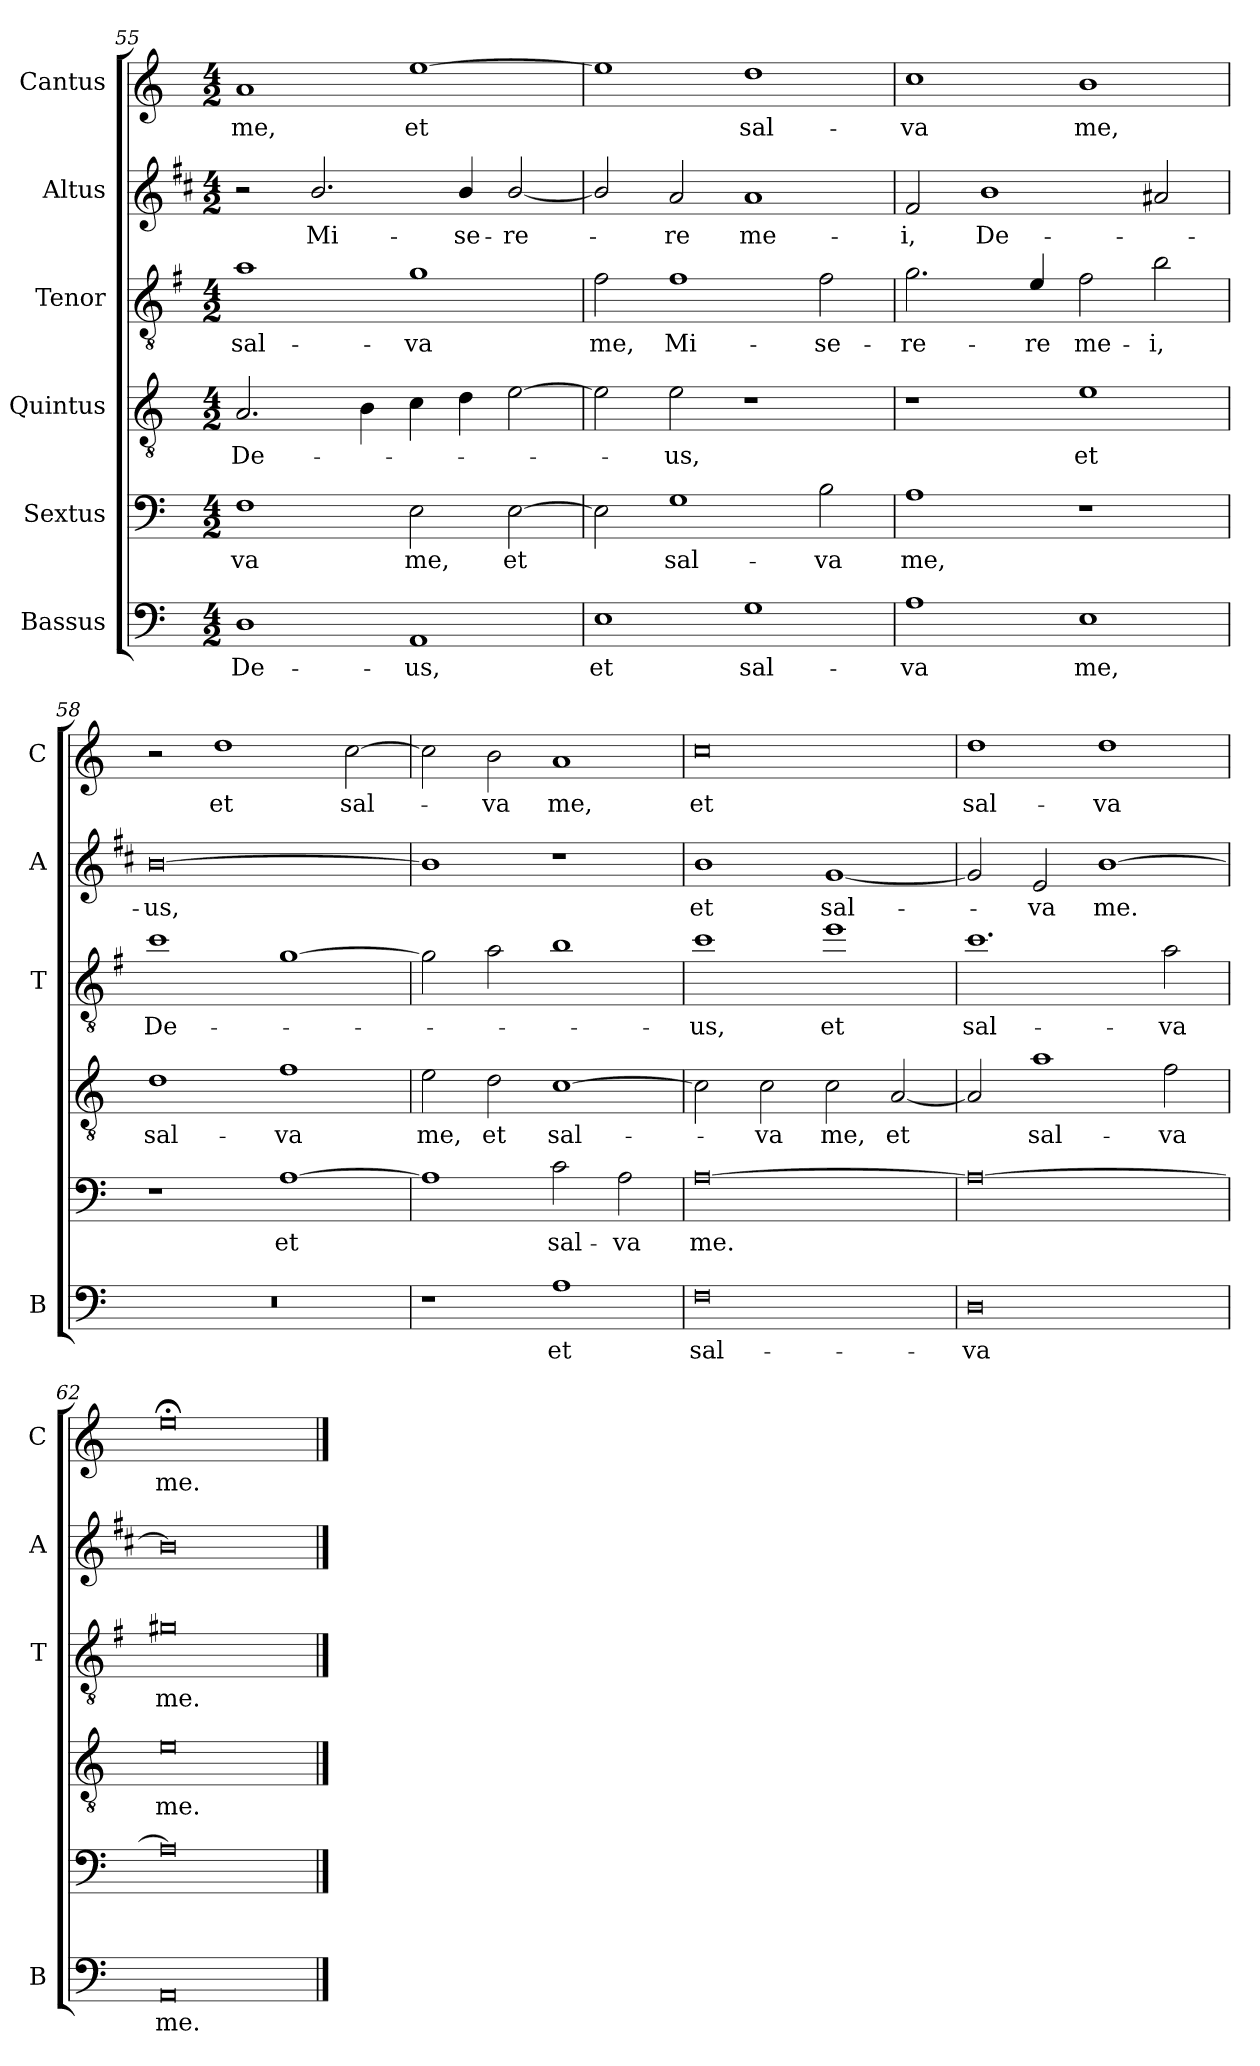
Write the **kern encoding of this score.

**kern	**text	**kern	**text	**kern	**text	**kern	**text	**kern	**text	**kern	**text
*part6	*part6	*part5	*part5	*part4	*part4	*part3	*part3	*part2	*part2	*part1	*part1
*staff6	*staff6	*staff5	*staff5	*staff4	*staff4	*staff3	*staff3	*staff2	*staff2	*staff1	*staff1
*I"Bassus	*	*I"Sextus	*	*I"Quintus	*	*I"Tenor	*	*I"Altus	*	*I"Cantus	*
*I'B	*	*	*	*	*	*I'T	*	*I'A	*	*I'C	*
*clefF4	*	*clefF4	*	*clefGv2	*	*clefGv2	*	*clefG2	*	*clefG2	*
*	*	*	*	*	*	*ITrd4c7	*	*ITrd1c2	*	*	*
*k[]	*	*k[]	*	*k[]	*	*k[]	*	*k[]	*	*k[]	*
*C:	*	*C:	*	*C:	*	*C:	*	*C:	*	*C:	*
*M4/2	*	*M4/2	*	*M4/2	*	*M4/2	*	*M4/2	*	*M4/2	*
=55	=55	=55	=55	=55	=55	=55	=55	=55	=55	=55	=55
!	!LO:LY:b	!	!LO:LY:b	!	!LO:LY:b	!	!LO:LY:b	!	!	!	!LO:LY:b
1D	De-	1F	-va	2.A/	De-	1d	sal-	2r	.	1a	me,
!	!	!	!	!	!	!	!	!	!LO:LY:b	!	!
.	.	.	.	.	.	.	.	2.a/	Mi-	.	.
.	.	.	.	4B\	.	.	.	.	.	.	.
!	!LO:LY:b	!	!LO:LY:b	!	!	!	!LO:LY:b	!	!	!	!LO:LY:b
1AA	-us,	2E\	me,	4c\	.	1c	-va	.	.	[1ee	et
!	!	!	!	!	!	!	!	!	!LO:LY:b	!	!
.	.	.	.	4d\	.	.	.	4a/	-se-	.	.
!	!	!	!LO:LY:b	!	!	!	!	!	!LO:LY:b	!	!
.	.	[2E\	et	[2e\	.	.	.	[2a/	-re-	.	.
=56	=56	=56	=56	=56	=56	=56	=56	=56	=56	=56	=56
!	!LO:LY:b	!	!	!	!	!	!LO:LY:b	!	!	!	!
1E	et	2E\]	.	2e\]	.	2B\	me,	2a/]	.	1ee]	.
!	!	!	!LO:LY:b	!	!LO:LY:b	!	!LO:LY:b	!	!LO:LY:b	!	!
.	.	1G	sal-	2e\	-us,	1B	Mi-	2g/	-re	.	.
!	!LO:LY:b	!	!	!	!	!	!	!	!LO:LY:b	!	!LO:LY:b
1G	sal-	.	.	1r	.	.	.	1g	me-	1dd	sal-
!	!	!	!LO:LY:b	!	!	!	!LO:LY:b	!	!	!	!
.	.	2B\	-va	.	.	2B\	-se-	.	.	.	.
=57	=57	=57	=57	=57	=57	=57	=57	=57	=57	=57	=57
!	!LO:LY:b	!	!LO:LY:b	!	!	!	!LO:LY:b	!	!LO:LY:b	!	!LO:LY:b
1A	-va	1A	me,	1r	.	2.c\	-re-	2e/	-i,	1cc	-va
!	!	!	!	!	!	!	!	!	!LO:LY:b	!	!
.	.	.	.	.	.	.	.	1a	De-	.	.
!	!	!	!	!	!	!	!LO:LY:b	!	!	!	!
.	.	.	.	.	.	4A/	-re	.	.	.	.
!	!LO:LY:b	!	!	!	!LO:LY:b	!	!LO:LY:b	!	!	!	!LO:LY:b
1E	me,	1r	.	1e	et	2B\	me-	.	.	1b	me,
!	!	!	!	!	!	!	!LO:LY:b	!	!	!	!
.	.	.	.	.	.	2e\	-i,	2g#X/	.	.	.
!!LO:LB:g=z
=58	=58	=58	=58	=58	=58	=58	=58	=58	=58	=58	=58
!	!	!	!	!	!LO:LY:b	!	!LO:LY:b	!	!LO:LY:b	!	!
0r	.	1r	.	1d	sal-	1f	De-	[0a	-us,	2r	.
!	!	!	!	!	!	!	!	!	!	!	!LO:LY:b
.	.	.	.	.	.	.	.	.	.	1dd	et
!	!	!	!LO:LY:b	!	!LO:LY:b	!	!	!	!	!	!
.	.	[1A	et	1f	-va	[1c	.	.	.	.	.
!	!	!	!	!	!	!	!	!	!	!	!LO:LY:b
.	.	.	.	.	.	.	.	.	.	[2cc\	sal-
=59	=59	=59	=59	=59	=59	=59	=59	=59	=59	=59	=59
!	!	!	!	!	!LO:LY:b	!	!	!	!	!	!
1r	.	1A]	.	2e\	me,	2c\]	.	1a]	.	2cc\]	.
!	!	!	!	!	!LO:LY:b	!	!	!	!	!	!LO:LY:b
.	.	.	.	2d\	et	2d\	.	.	.	2b\	-va
!	!LO:LY:b	!	!LO:LY:b	!	!LO:LY:b	!	!	!	!	!	!LO:LY:b
1A	et	2c\	sal-	[1c	sal-	1e	.	1r	.	1a	me,
!	!	!	!LO:LY:b	!	!	!	!	!	!	!	!
.	.	2A\	-va	.	.	.	.	.	.	.	.
=60	=60	=60	=60	=60	=60	=60	=60	=60	=60	=60	=60
!	!LO:LY:b	!	!LO:LY:b	!	!	!	!LO:LY:b	!	!LO:LY:b	!	!LO:LY:b
0F	sal-	[0A	me.	2c\]	.	1f	-us,	1a	et	0cc	et
!	!	!	!	!	!LO:LY:b	!	!	!	!	!	!
.	.	.	.	2c\	-va	.	.	.	.	.	.
!	!	!	!	!	!LO:LY:b	!	!LO:LY:b	!	!LO:LY:b	!	!
.	.	.	.	2c\	me,	1a	et	[1f	sal-	.	.
!	!	!	!	!	!LO:LY:b	!	!	!	!	!	!
.	.	.	.	[2A/	et	.	.	.	.	.	.
=61	=61	=61	=61	=61	=61	=61	=61	=61	=61	=61	=61
!	!LO:LY:b	!	!	!	!	!	!LO:LY:b	!	!	!	!LO:LY:b
0D	-va	0A_	.	2A/]	.	1.f	sal-	2f/]	.	1dd	sal-
!	!	!	!	!	!LO:LY:b	!	!	!	!LO:LY:b	!	!
.	.	.	.	1a	sal-	.	.	2d/	-va	.	.
!	!	!	!	!	!	!	!	!	!LO:LY:b	!	!LO:LY:b
.	.	.	.	.	.	.	.	[1a	me.	1dd	-va
!	!	!	!	!	!LO:LY:b	!	!LO:LY:b	!	!	!	!
.	.	.	.	2f\	-va	2d\	-va	.	.	.	.
=62	=62	=62	=62	=62	=62	=62	=62	=62	=62	=62	=62
!	!LO:LY:b	!	!	!	!LO:LY:b	!	!LO:LY:b	!	!	!	!LO:LY:b
0AA	me.	0A]	.	0e	me.	0c#X	me.	0a]	.	0ee;<	me.
==	==	==	==	==	==	==	==	==	==	==	==
*-	*-	*-	*-	*-	*-	*-	*-	*-	*-	*-	*-
